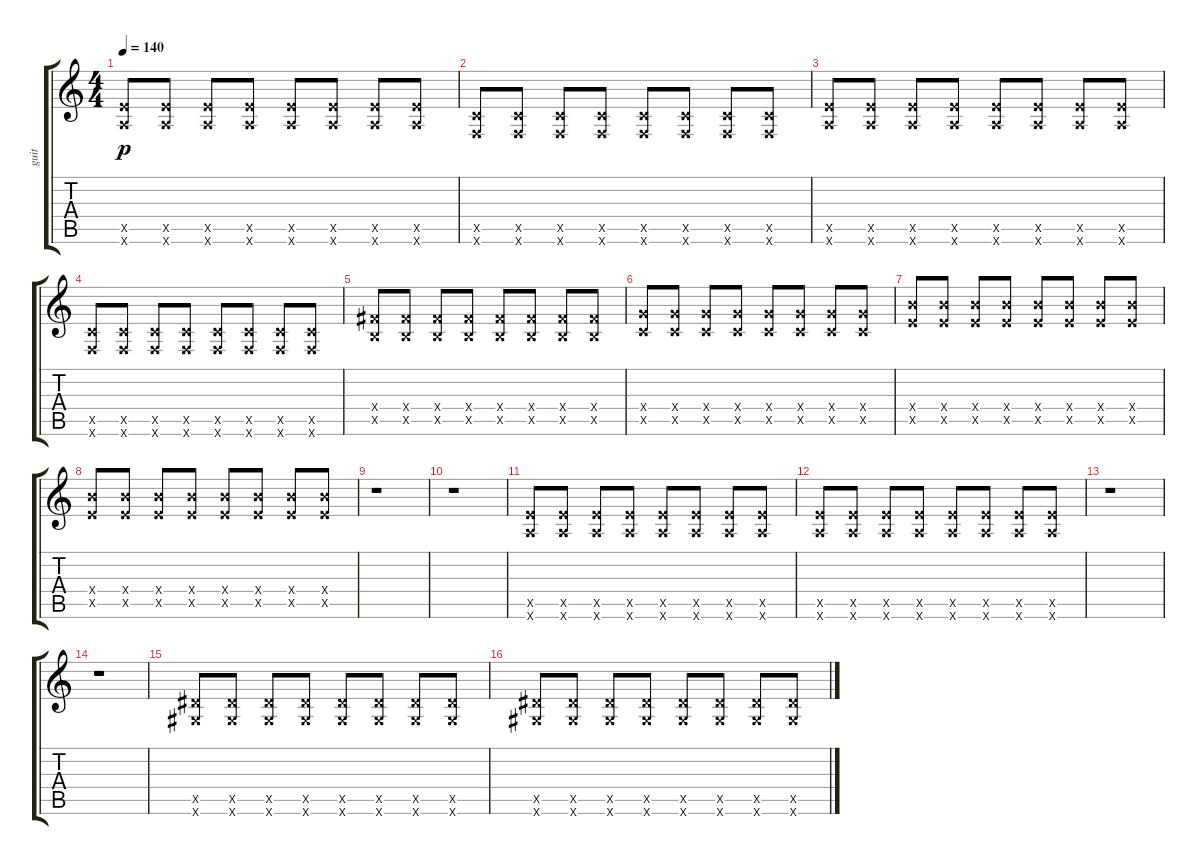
\track ("guit" "guit") {instrument electricguitarmuted}
\staff {score tabs}
\tuning (E4 B3 G3 D3 A2 E2) {hide}
\ts (4 4)
\tempo 140
\clef g2
\ks c
(7.5{x} 5.6{x}).8{dy p} (7.5{x} 5.6{x}).8 (7.5{x} 5.6{x}).8 (7.5{x} 5.6{x}).8 (7.5{x} 5.6{x}).8 (7.5{x} 5.6{x}).8 (7.5{x} 5.6{x}).8 (7.5{x} 5.6{x}).8 |
(3.5{x} 1.6{x}).8 (3.5{x} 1.6{x}).8 (3.5{x} 1.6{x}).8 (3.5{x} 1.6{x}).8 (3.5{x} 1.6{x}).8 (3.5{x} 1.6{x}).8 (3.5{x} 1.6{x}).8 (3.5{x} 1.6{x}).8 |
(7.5{x} 5.6{x}).8 (7.5{x} 5.6{x}).8 (7.5{x} 5.6{x}).8 (7.5{x} 5.6{x}).8 (7.5{x} 5.6{x}).8 (7.5{x} 5.6{x}).8 (7.5{x} 5.6{x}).8 (7.5{x} 5.6{x}).8 |
(3.5{x} 1.6{x}).8 (3.5{x} 1.6{x}).8 (3.5{x} 1.6{x}).8 (3.5{x} 1.6{x}).8 (3.5{x} 1.6{x}).8 (3.5{x} 1.6{x}).8 (3.5{x} 1.6{x}).8 (3.5{x} 1.6{x}).8 |
(4.4{x} 2.5{x}).8 (4.4{x} 2.5{x}).8 (4.4{x} 2.5{x}).8 (4.4{x} 2.5{x}).8 (4.4{x} 2.5{x}).8 (4.4{x} 2.5{x}).8 (4.4{x} 2.5{x}).8 (4.4{x} 2.5{x}).8 |
(5.4{x} 3.5{x}).8 (5.4{x} 3.5{x}).8 (5.4{x} 3.5{x}).8 (5.4{x} 3.5{x}).8 (5.4{x} 3.5{x}).8 (5.4{x} 3.5{x}).8 (5.4{x} 3.5{x}).8 (5.4{x} 3.5{x}).8 |
(9.4{x} 7.5{x}).8 (9.4{x} 7.5{x}).8 (9.4{x} 7.5{x}).8 (9.4{x} 7.5{x}).8 (9.4{x} 7.5{x}).8 (9.4{x} 7.5{x}).8 (9.4{x} 7.5{x}).8 (9.4{x} 7.5{x}).8 |
(9.4{x} 7.5{x}).8 (9.4{x} 7.5{x}).8 (9.4{x} 7.5{x}).8 (9.4{x} 7.5{x}).8 (9.4{x} 7.5{x}).8 (9.4{x} 7.5{x}).8 (9.4{x} 7.5{x}).8 (9.4{x} 7.5{x}).8 |
r.1 |
r.1 |
(7.5{x} 5.6{x}).8 (7.5{x} 5.6{x}).8 (7.5{x} 5.6{x}).8 (7.5{x} 5.6{x}).8 (7.5{x} 5.6{x}).8 (7.5{x} 5.6{x}).8 (7.5{x} 5.6{x}).8 (7.5{x} 5.6{x}).8 |
(7.5{x} 5.6{x}).8 (7.5{x} 5.6{x}).8 (7.5{x} 5.6{x}).8 (7.5{x} 5.6{x}).8 (7.5{x} 5.6{x}).8 (7.5{x} 5.6{x}).8 (7.5{x} 5.6{x}).8 (7.5{x} 5.6{x}).8 |
r.1 |
r.1 |
(6.5{x} 4.6{x}).8 (6.5{x} 4.6{x}).8 (6.5{x} 4.6{x}).8 (6.5{x} 4.6{x}).8 (6.5{x} 4.6{x}).8 (6.5{x} 4.6{x}).8 (6.5{x} 4.6{x}).8 (6.5{x} 4.6{x}).8 |
(6.5{x} 4.6{x}).8 (6.5{x} 4.6{x}).8 (6.5{x} 4.6{x}).8 (6.5{x} 4.6{x}).8 (6.5{x} 4.6{x}).8 (6.5{x} 4.6{x}).8 (6.5{x} 4.6{x}).8 (6.5{x} 4.6{x}).8
